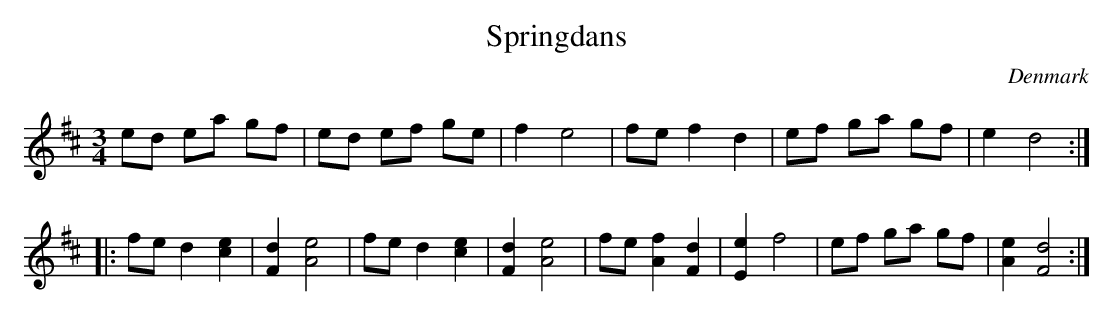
X:1
T:Springdans
M:3/4
O:Denmark
K:D major
ed ea gf | ed ef ge | f2 e4 | \
fe f2 d2 | ef ga gf | e2 d4 :|
|: \
fe d2 [c2e2] | [F2d2] [A4e4] |\
fe d2 [c2e2] | [F2d2] [A4e4] |\
fe [A2f2] [F2d2] | [E2e2] f4 |\
ef ga gf | [A2e2] [F4d4] :|
